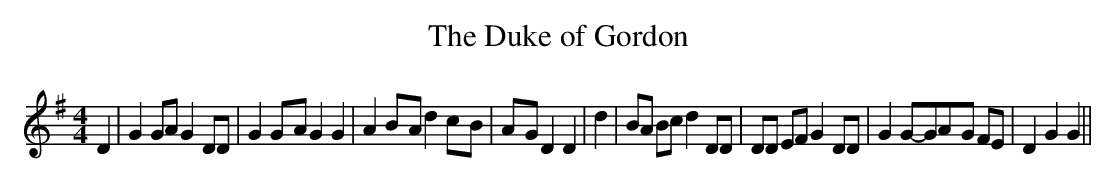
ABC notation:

X:1
T:The Duke of Gordon
M:4/4
L:1/8
K:G
 D2| G2 GA G2 DD| G2G-A G2 G2| A2B-A d2c-B|A-G D2 D2| d2| BA Bc d2 DD|\
 DD EF G2 DD| G2G-GA-G FE| D2 G2 G2||
